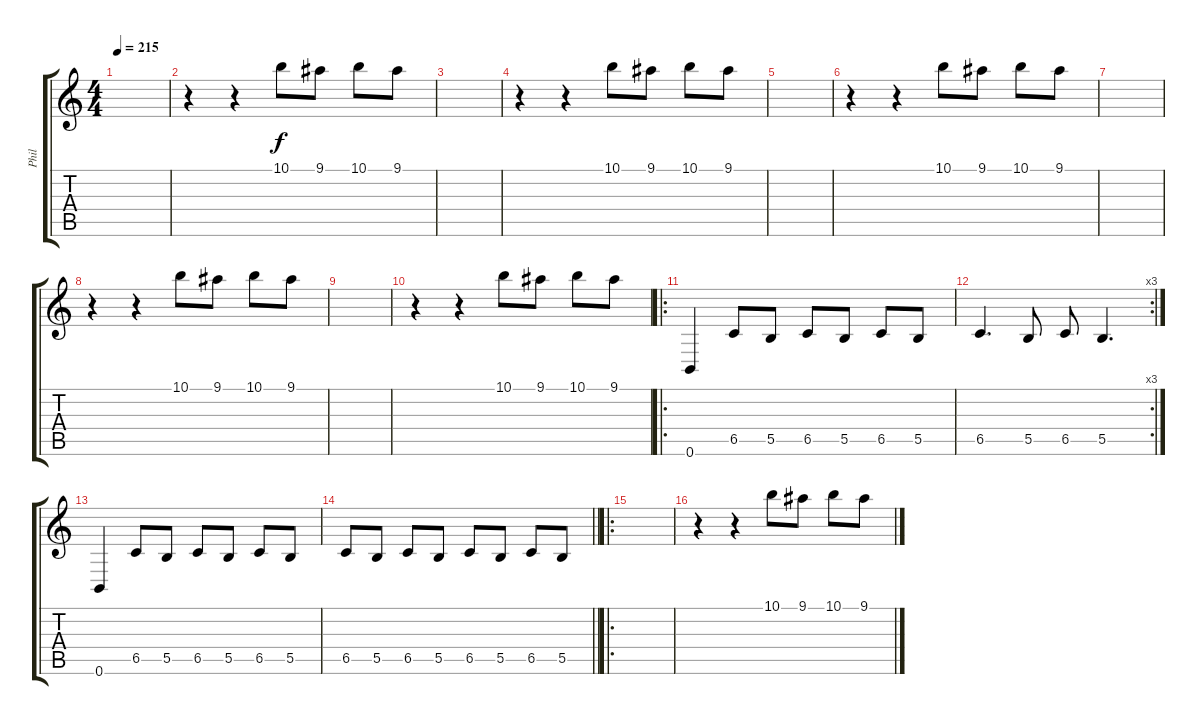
\track ("Phil" "Phil") {instrument overdrivenguitar}
\staff {score tabs}
\tuning (Db4 Ab3 E3 B2 Gb2 B1) {hide}
\ts (4 4)
\tempo 215
\clef g2
\ks c
|
r.4 r.4 10.1.8 9.1.8 10.1.8 9.1.8 |
|
r.4 r.4 10.1.8 9.1.8 10.1.8 9.1.8 |
|
r.4 r.4 10.1.8 9.1.8 10.1.8 9.1.8 |
|
r.4 r.4 10.1.8 9.1.8 10.1.8 9.1.8 |
|
r.4 r.4 10.1.8 9.1.8 10.1.8 9.1.8 |
\ro
0.6.4 6.5.8 5.5.8 6.5.8 5.5.8 6.5.8 5.5.8 |
\rc 3
6.5.4{d} 5.5.8 6.5.8 5.5.4{d} |
0.6.4 6.5.8 5.5.8 6.5.8 5.5.8 6.5.8 5.5.8 |
\barLineRight lightlight
6.5.8 5.5.8 6.5.8 5.5.8 6.5.8 5.5.8 6.5.8 5.5.8 |
\ro
|
r.4 r.4 10.1.8 9.1.8 10.1.8 9.1.8
